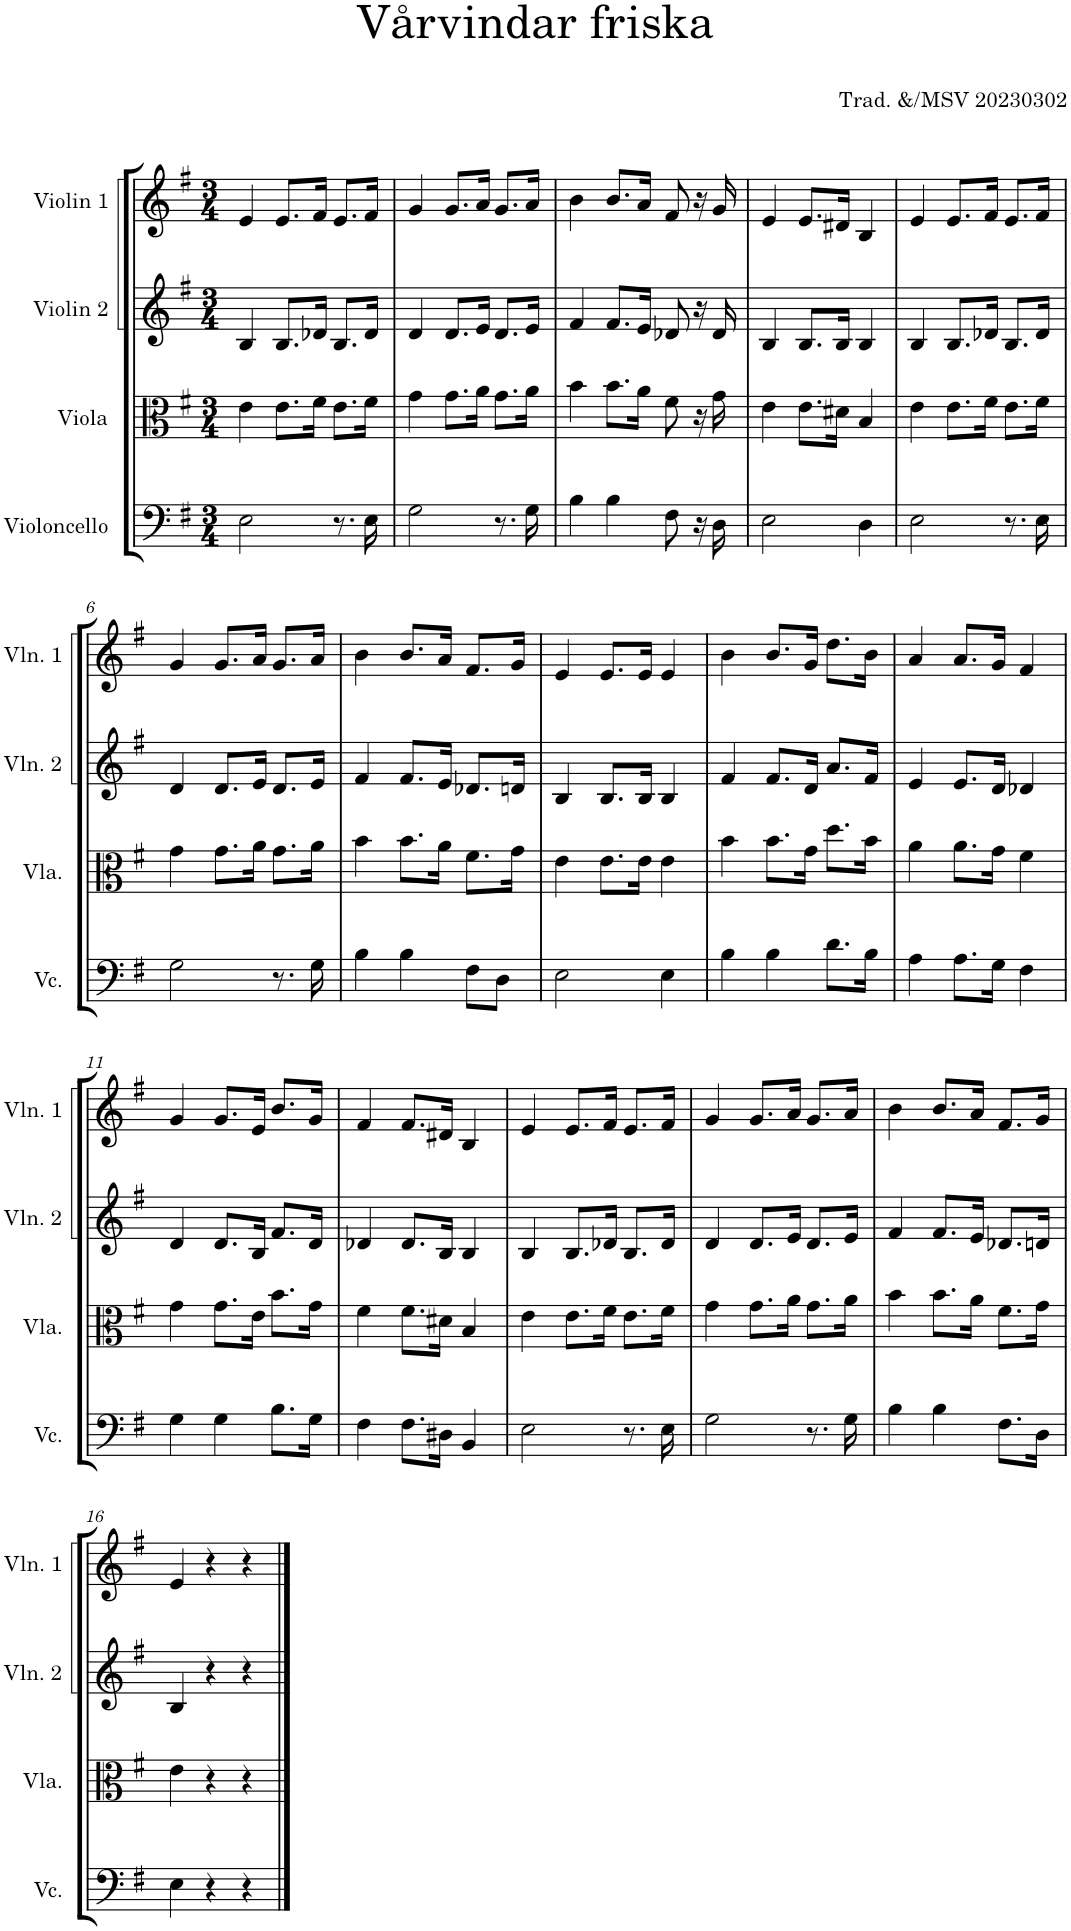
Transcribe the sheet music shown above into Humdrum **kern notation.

**kern	**kern	**kern	**kern
*part4	*part3	*part2	*part1
*staff4	*staff3	*staff2	*staff1
*I"Violoncello	*I"Viola	*I"Violin 2	*I"Violin 1
*I'Vc.	*I'Vla.	*I'Vln. 2	*I'Vln. 1
*clefF4	*clefC3	*clefG2	*clefG2
*k[f#]	*k[f#]	*k[f#]	*k[f#]
*M3/4	*M3/4	*M3/4	*M3/4
=1	=1	=1	=1
2E\	4e\	4B/	4e/
.	8.e\L	8.B/L	8.e/L
.	16f#\Jk	16d-X/Jk	16f#/Jk
8.r	8.e\L	8.B/L	8.e/L
16E\	16f#\Jk	16d-/Jk	16f#/Jk
=2	=2	=2	=2
2G\	4g\	4d/	4g/
.	8.g\L	8.d/L	8.g/L
.	16a\Jk	16e/Jk	16a/Jk
8.r	8.g\L	8.d/L	8.g/L
16G\	16a\Jk	16e/Jk	16a/Jk
=3	=3	=3	=3
4B\	4b\	4f#/	4b\
4B\	8.b\L	8.f#/L	8.b/L
.	16a\Jk	16e/Jk	16a/Jk
8F#\	8f#\	8d-X/	8f#/
16r	16r	16r	16r
16D\	16g\	16d-/	16g/
=4	=4	=4	=4
2E\	4e\	4B/	4e/
.	8.e\L	8.B/L	8.e/L
.	16d#X\Jk	16B/Jk	16d#X/Jk
4D\	4B/	4B/	4B/
=5	=5	=5	=5
2E\	4e\	4B/	4e/
.	8.e\L	8.B/L	8.e/L
.	16f#\Jk	16d-X/Jk	16f#/Jk
8.r	8.e\L	8.B/L	8.e/L
16E\	16f#\Jk	16d-/Jk	16f#/Jk
!!LO:LB:g=z
=6	=6	=6	=6
2G\	4g\	4d/	4g/
.	8.g\L	8.d/L	8.g/L
.	16a\Jk	16e/Jk	16a/Jk
8.r	8.g\L	8.d/L	8.g/L
16G\	16a\Jk	16e/Jk	16a/Jk
=7	=7	=7	=7
4B\	4b\	4f#/	4b\
4B\	8.b\L	8.f#/L	8.b/L
.	16a\Jk	16e/Jk	16a/Jk
8F#\L	8.f#\L	8.d-X/L	8.f#/L
8D\J	.	.	.
.	16g\Jk	16dn/Jk	16g/Jk
=8	=8	=8	=8
2E\	4e\	4B/	4e/
.	8.e\L	8.B/L	8.e/L
.	16e\Jk	16B/Jk	16e/Jk
4E\	4e\	4B/	4e/
=9	=9	=9	=9
4B\	4b\	4f#/	4b\
4B\	8.b\L	8.f#/L	8.b/L
.	16g\Jk	16d/Jk	16g/Jk
8.d\L	8.dd\L	8.a/L	8.dd\L
16B\Jk	16b\Jk	16f#/Jk	16b\Jk
=10	=10	=10	=10
4A\	4a\	4e/	4a/
8.A\L	8.a\L	8.e/L	8.a/L
16G\Jk	16g\Jk	16d/Jk	16g/Jk
4F#\	4f#\	4d-X/	4f#/
!!LO:LB:g=z
=11	=11	=11	=11
4G\	4g\	4d/	4g/
4G\	8.g\L	8.d/L	8.g/L
.	16e\Jk	16B/Jk	16e/Jk
8.B\L	8.b\L	8.f#/L	8.b/L
16G\Jk	16g\Jk	16d/Jk	16g/Jk
=12	=12	=12	=12
4F#\	4f#\	4d-X/	4f#/
8.F#\L	8.f#\L	8.d-/L	8.f#/L
16D#X\Jk	16d#X\Jk	16B/Jk	16d#X/Jk
4BB/	4B/	4B/	4B/
=13	=13	=13	=13
2E\	4e\	4B/	4e/
.	8.e\L	8.B/L	8.e/L
.	16f#\Jk	16d-X/Jk	16f#/Jk
8.r	8.e\L	8.B/L	8.e/L
16E\	16f#\Jk	16d-/Jk	16f#/Jk
=14	=14	=14	=14
2G\	4g\	4d/	4g/
.	8.g\L	8.d/L	8.g/L
.	16a\Jk	16e/Jk	16a/Jk
8.r	8.g\L	8.d/L	8.g/L
16G\	16a\Jk	16e/Jk	16a/Jk
=15	=15	=15	=15
4B\	4b\	4f#/	4b\
4B\	8.b\L	8.f#/L	8.b/L
.	16a\Jk	16e/Jk	16a/Jk
8.F#\L	8.f#\L	8.d-X/L	8.f#/L
16D\Jk	16g\Jk	16dn/Jk	16g/Jk
!!LO:LB:g=z
=16	=16	=16	=16
4E\	4e\	4B/	4e/
4r	4r	4r	4r
4r	4r	4r	4r
==	==	==	==
*-	*-	*-	*-
